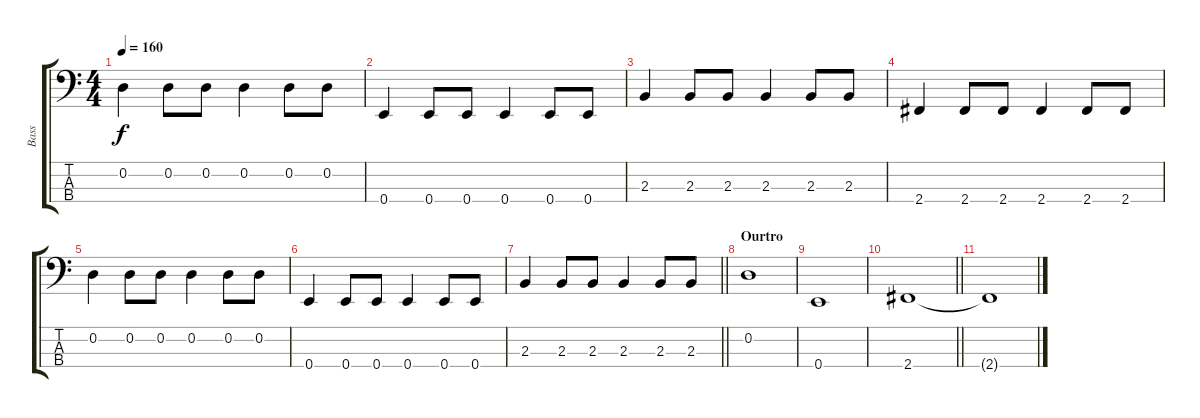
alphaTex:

\track ("Bass" "Bass") {instrument electricbasspick}
\staff {score tabs}
\tuning (G2 D2 A1 E1) {hide}
\ts (4 4)
\tempo 160
\clef f4
\ks c
0.2.4{dy f} 0.2.8 0.2.8 0.2.4 0.2.8 0.2.8 |
0.4.4 0.4.8 0.4.8 0.4.4 0.4.8 0.4.8 |
2.3.4 2.3.8 2.3.8 2.3.4 2.3.8 2.3.8 |
2.4.4 2.4.8 2.4.8 2.4.4 2.4.8 2.4.8 |
0.2.4 0.2.8 0.2.8 0.2.4 0.2.8 0.2.8 |
0.4.4 0.4.8 0.4.8 0.4.4 0.4.8 0.4.8 |
\barLineRight lightlight
2.3.4 2.3.8 2.3.8 2.3.4 2.3.8 2.3.8 |
\section ("" "Ourtro")
0.2.1 |
0.4.1 |
\barLineRight lightlight
2.4.1 |
2.4{t}.1
